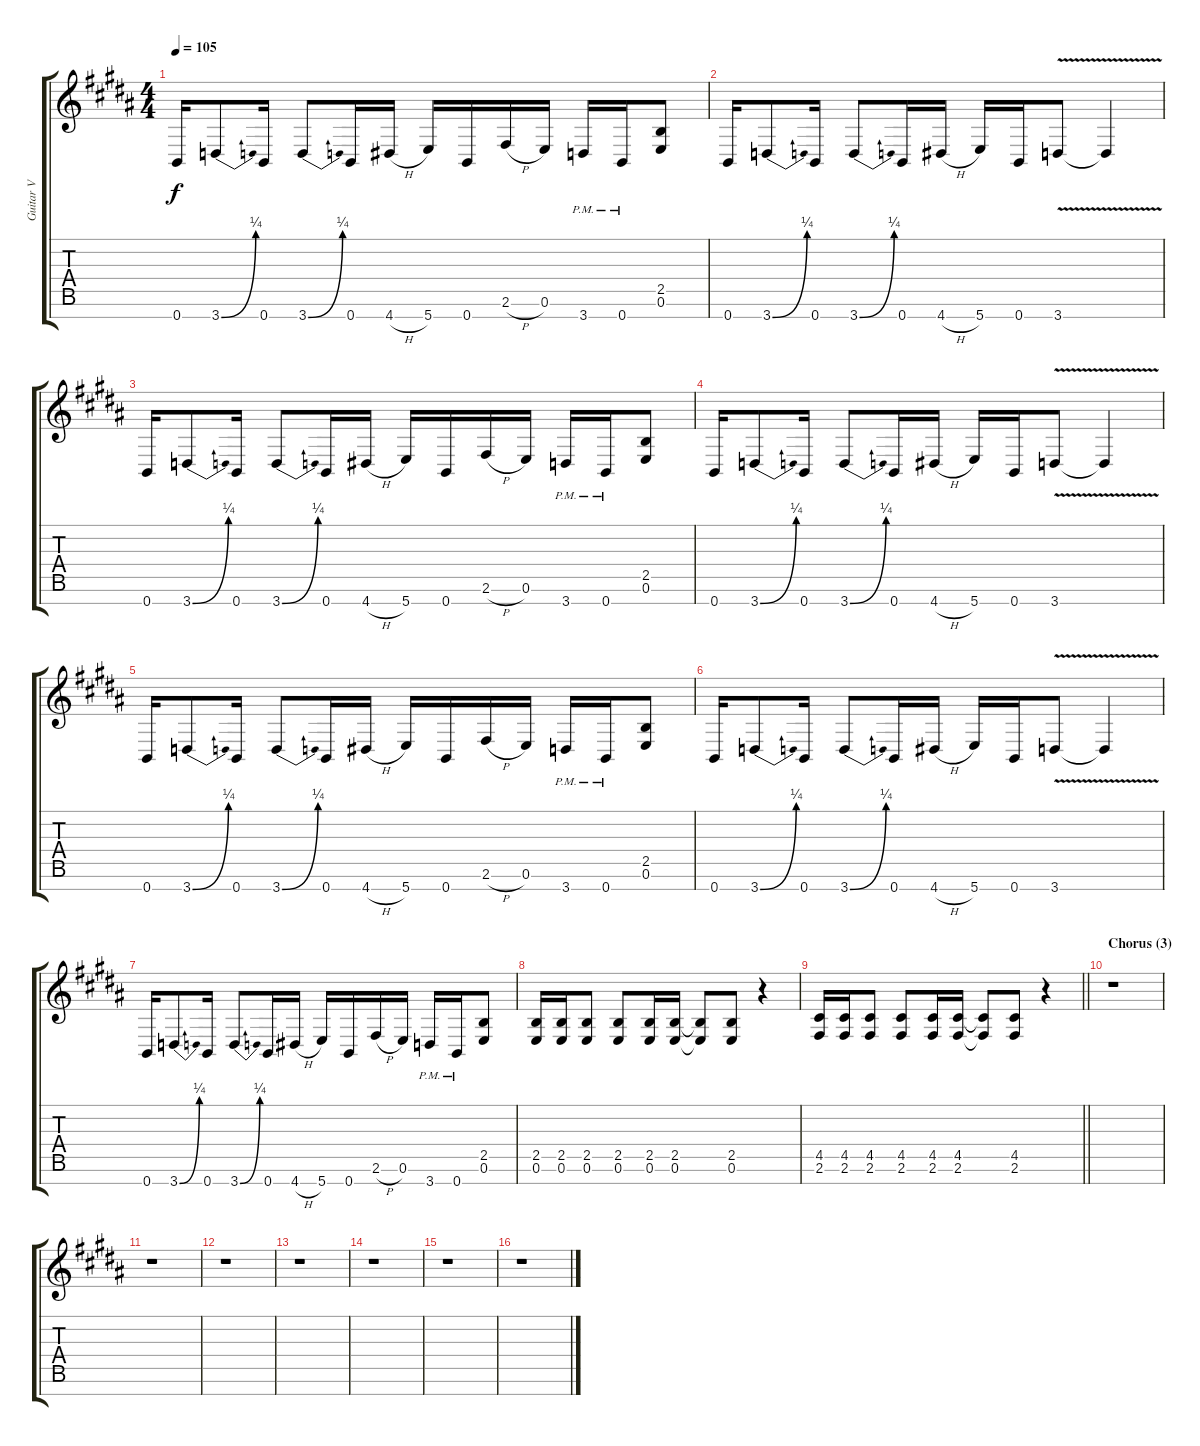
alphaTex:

\track ("Guitar V" "Guitar V") {instrument distortionguitar}
\staff {score tabs}
\tuning (E4 B3 G3 D3 A2 E2 B1) {hide}
\ts (4 4)
\tempo 105
\clef g2
\ks g#minor
0.7.16{dy f} 3.7{be (bend 0 0 60 1)}.8 0.7.16 3.7{be (bend 0 0 60 1)}.8 0.7.16 4.7{h}.16 5.7.16 0.7.16 2.6{h}.16 0.6.16 3.7{pm}.16 0.7{pm}.16 (2.5 0.6).8 |
0.7.16 3.7{be (bend 0 0 60 1)}.8 0.7.16 3.7{be (bend 0 0 60 1)}.8 0.7.16 4.7{h}.16 5.7.16 0.7.16 3.7{v}.8 3.7{t}.4 |
0.7.16 3.7{be (bend 0 0 60 1)}.8 0.7.16 3.7{be (bend 0 0 60 1)}.8 0.7.16 4.7{h}.16 5.7.16 0.7.16 2.6{h}.16 0.6.16 3.7{pm}.16 0.7{pm}.16 (2.5 0.6).8 |
0.7.16 3.7{be (bend 0 0 60 1)}.8 0.7.16 3.7{be (bend 0 0 60 1)}.8 0.7.16 4.7{h}.16 5.7.16 0.7.16 3.7{v}.8 3.7{t}.4 |
0.7.16 3.7{be (bend 0 0 60 1)}.8 0.7.16 3.7{be (bend 0 0 60 1)}.8 0.7.16 4.7{h}.16 5.7.16 0.7.16 2.6{h}.16 0.6.16 3.7{pm}.16 0.7{pm}.16 (2.5 0.6).8 |
0.7.16 3.7{be (bend 0 0 60 1)}.8 0.7.16 3.7{be (bend 0 0 60 1)}.8 0.7.16 4.7{h}.16 5.7.16 0.7.16 3.7{v}.8 3.7{t}.4 |
0.7.16 3.7{be (bend 0 0 60 1)}.8 0.7.16 3.7{be (bend 0 0 60 1)}.8 0.7.16 4.7{h}.16 5.7.16 0.7.16 2.6{h}.16 0.6.16 3.7{pm}.16 0.7{pm}.16 (2.5 0.6).8 |
(2.5 0.6).16 (2.5 0.6).16 (2.5 0.6).8 (2.5 0.6).8 (2.5 0.6).16 (2.5 0.6).16 (2.5{t} 0.6{t}).8 (2.5 0.6).8 r.4 |
\barLineRight lightlight
(4.5 2.6).16 (4.5 2.6).16 (4.5 2.6).8 (4.5 2.6).8 (4.5 2.6).16 (4.5 2.6).16 (4.5{t} 2.6{t}).8 (4.5 2.6).8 r.4 |
\section ("" "Chorus (3)")
r.1 |
r.1 |
r.1 |
r.1 |
r.1 |
r.1 |
r.1
